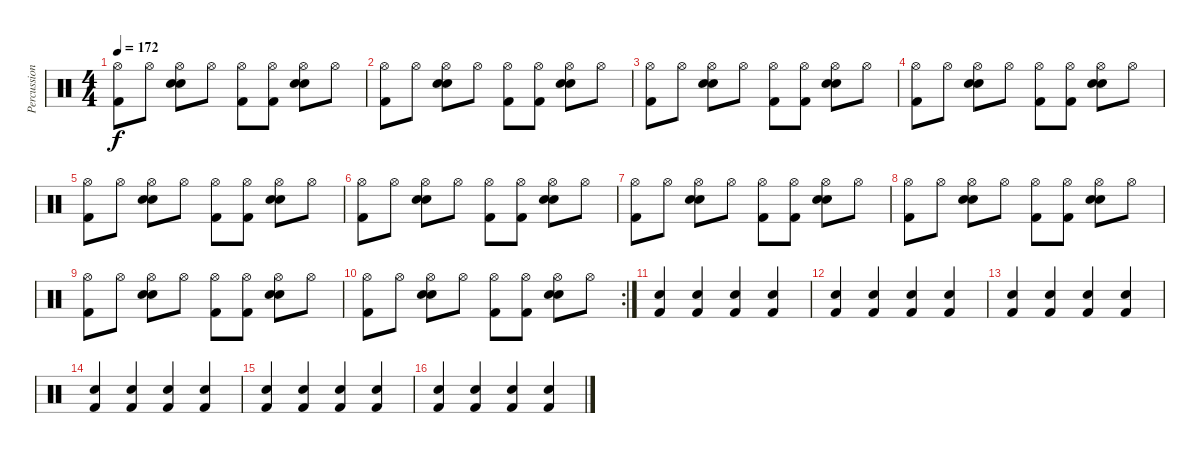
\track ("Percussion-" "Percussion") {instrument percussion}
\staff {score}
\articulation defaults
\ts (4 4)
\tempo 172
\clef neutral
\ks c
("Kick (hit) 2" "Hi-Hat (open)").8{dy f} "Hi-Hat (open)".8 ("Electric Snare (hit)" "Electric Snare (hit)" "Hi-Hat (open)").8 "Hi-Hat (open)".8 ("Kick (hit) 2" "Hi-Hat (open)").8 ("Kick (hit) 2" "Hi-Hat (open)").8 ("Electric Snare (hit)" "Electric Snare (hit)" "Hi-Hat (open)").8 "Hi-Hat (open)".8 |
("Kick (hit) 2" "Hi-Hat (open)").8 "Hi-Hat (open)".8 ("Electric Snare (hit)" "Electric Snare (hit)" "Hi-Hat (open)").8 "Hi-Hat (open)".8 ("Kick (hit) 2" "Hi-Hat (open)").8 ("Kick (hit) 2" "Hi-Hat (open)").8 ("Electric Snare (hit)" "Electric Snare (hit)" "Hi-Hat (open)").8 "Hi-Hat (open)".8 |
("Kick (hit) 2" "Hi-Hat (open)").8 "Hi-Hat (open)".8 ("Electric Snare (hit)" "Electric Snare (hit)" "Hi-Hat (open)").8 "Hi-Hat (open)".8 ("Kick (hit) 2" "Hi-Hat (open)").8 ("Kick (hit) 2" "Hi-Hat (open)").8 ("Electric Snare (hit)" "Electric Snare (hit)" "Hi-Hat (open)").8 "Hi-Hat (open)".8 |
("Kick (hit) 2" "Hi-Hat (open)").8 "Hi-Hat (open)".8 ("Electric Snare (hit)" "Electric Snare (hit)" "Hi-Hat (open)").8 "Hi-Hat (open)".8 ("Kick (hit) 2" "Hi-Hat (open)").8 ("Kick (hit) 2" "Hi-Hat (open)").8 ("Electric Snare (hit)" "Electric Snare (hit)" "Hi-Hat (open)").8 "Hi-Hat (open)".8 |
("Kick (hit) 2" "Hi-Hat (open)").8 "Hi-Hat (open)".8 ("Electric Snare (hit)" "Electric Snare (hit)" "Hi-Hat (open)").8 "Hi-Hat (open)".8 ("Kick (hit) 2" "Hi-Hat (open)").8 ("Kick (hit) 2" "Hi-Hat (open)").8 ("Electric Snare (hit)" "Electric Snare (hit)" "Hi-Hat (open)").8 "Hi-Hat (open)".8 |
("Kick (hit) 2" "Hi-Hat (open)").8 "Hi-Hat (open)".8 ("Electric Snare (hit)" "Electric Snare (hit)" "Hi-Hat (open)").8 "Hi-Hat (open)".8 ("Kick (hit) 2" "Hi-Hat (open)").8 ("Kick (hit) 2" "Hi-Hat (open)").8 ("Electric Snare (hit)" "Electric Snare (hit)" "Hi-Hat (open)").8 "Hi-Hat (open)".8 |
("Kick (hit) 2" "Hi-Hat (open)").8 "Hi-Hat (open)".8 ("Electric Snare (hit)" "Electric Snare (hit)" "Hi-Hat (open)").8 "Hi-Hat (open)".8 ("Kick (hit) 2" "Hi-Hat (open)").8 ("Kick (hit) 2" "Hi-Hat (open)").8 ("Electric Snare (hit)" "Electric Snare (hit)" "Hi-Hat (open)").8 "Hi-Hat (open)".8 |
("Kick (hit) 2" "Hi-Hat (open)").8 "Hi-Hat (open)".8 ("Electric Snare (hit)" "Electric Snare (hit)" "Hi-Hat (open)").8 "Hi-Hat (open)".8 ("Kick (hit) 2" "Hi-Hat (open)").8 ("Kick (hit) 2" "Hi-Hat (open)").8 ("Electric Snare (hit)" "Electric Snare (hit)" "Hi-Hat (open)").8 "Hi-Hat (open)".8 |
("Kick (hit) 2" "Hi-Hat (open)").8 "Hi-Hat (open)".8 ("Electric Snare (hit)" "Electric Snare (hit)" "Hi-Hat (open)").8 "Hi-Hat (open)".8 ("Kick (hit) 2" "Hi-Hat (open)").8 ("Kick (hit) 2" "Hi-Hat (open)").8 ("Electric Snare (hit)" "Electric Snare (hit)" "Hi-Hat (open)").8 "Hi-Hat (open)".8 |
\rc 2
("Kick (hit) 2" "Hi-Hat (open)").8 "Hi-Hat (open)".8 ("Electric Snare (hit)" "Electric Snare (hit)" "Hi-Hat (open)").8 "Hi-Hat (open)".8 ("Kick (hit) 2" "Hi-Hat (open)").8 ("Kick (hit) 2" "Hi-Hat (open)").8 ("Electric Snare (hit)" "Electric Snare (hit)" "Hi-Hat (open)").8 "Hi-Hat (open)".8 |
("Electric Snare (hit)" "Kick (hit) 2").4 ("Electric Snare (hit)" "Kick (hit) 2").4 ("Electric Snare (hit)" "Kick (hit) 2").4 ("Electric Snare (hit)" "Kick (hit) 2").4 |
("Electric Snare (hit)" "Kick (hit) 2").4 ("Electric Snare (hit)" "Kick (hit) 2").4 ("Electric Snare (hit)" "Kick (hit) 2").4 ("Electric Snare (hit)" "Kick (hit) 2").4 |
("Electric Snare (hit)" "Kick (hit) 2").4 ("Electric Snare (hit)" "Kick (hit) 2").4 ("Electric Snare (hit)" "Kick (hit) 2").4 ("Electric Snare (hit)" "Kick (hit) 2").4 |
("Electric Snare (hit)" "Kick (hit) 2").4 ("Electric Snare (hit)" "Kick (hit) 2").4 ("Electric Snare (hit)" "Kick (hit) 2").4 ("Electric Snare (hit)" "Kick (hit) 2").4 |
("Electric Snare (hit)" "Kick (hit) 2").4 ("Electric Snare (hit)" "Kick (hit) 2").4 ("Electric Snare (hit)" "Kick (hit) 2").4 ("Electric Snare (hit)" "Kick (hit) 2").4 |
("Electric Snare (hit)" "Kick (hit) 2").4 ("Electric Snare (hit)" "Kick (hit) 2").4 ("Electric Snare (hit)" "Kick (hit) 2").4 ("Electric Snare (hit)" "Kick (hit) 2").4
